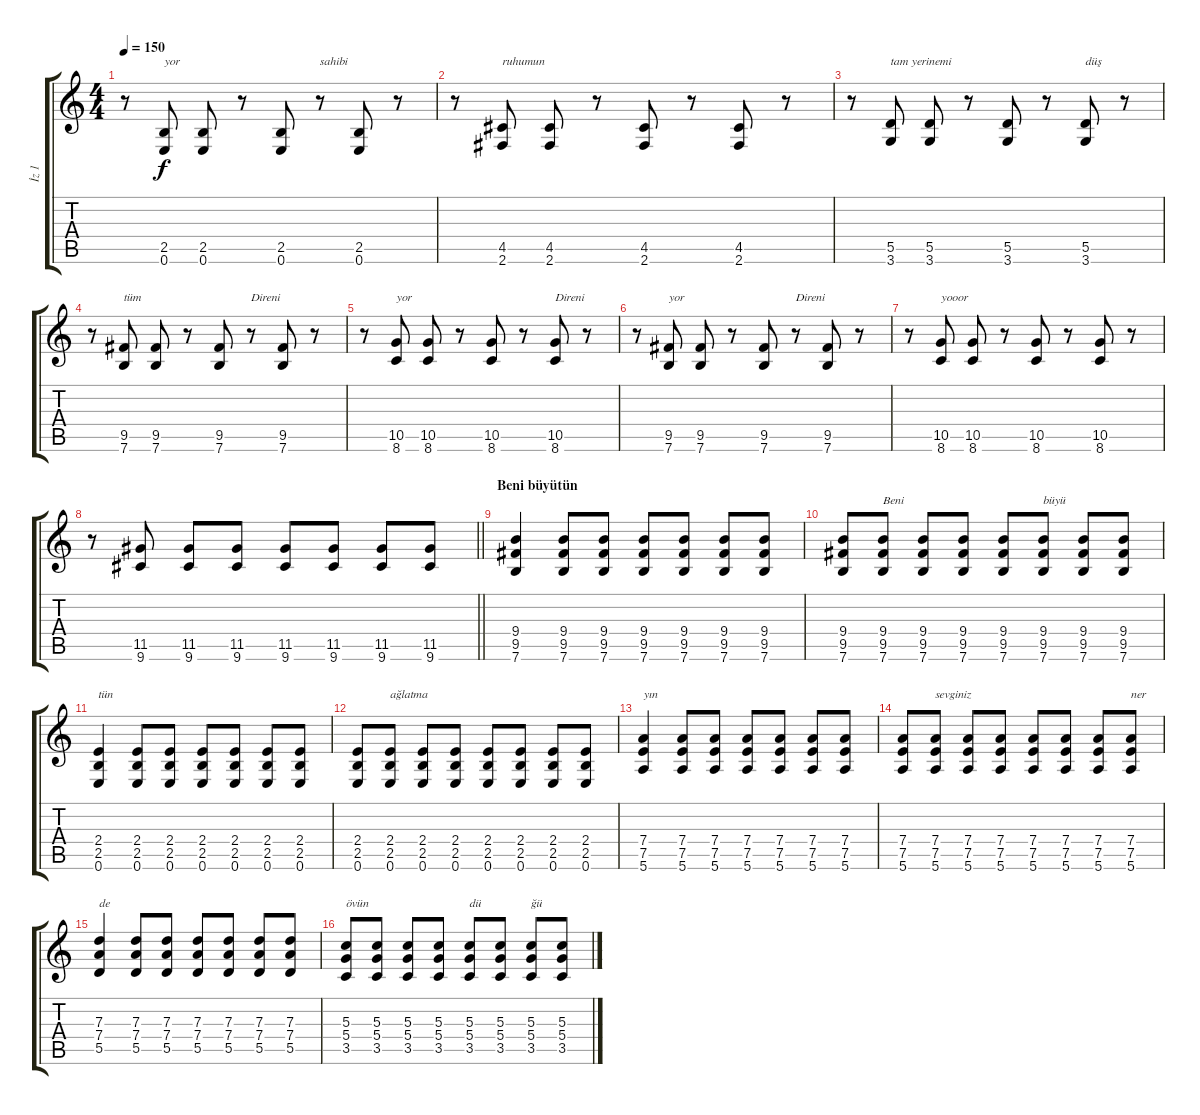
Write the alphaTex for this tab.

\track ("İz 1" "İz 1") {instrument overdrivenguitar}
\staff {score tabs}
\tuning (E4 B3 G3 D3 A2 E2) {hide}
\ts (4 4)
\tempo 150
\clef g2
\ks c
r.8{dy f} (2.5 0.6).8{txt "yor"} (2.5 0.6).8 r.8 (2.5 0.6).8 r.8{txt "sahibi"} (2.5 0.6).8 r.8 |
r.8 (4.5 2.6).8{txt "ruhumun"} (4.5 2.6).8 r.8 (4.5 2.6).8 r.8 (4.5 2.6).8 r.8 |
r.8 (5.5 3.6).8{txt "tam yerinemi"} (5.5 3.6).8 r.8 (5.5 3.6).8 r.8 (5.5 3.6).8{txt "düş"} r.8 |
r.8 (9.5 7.6).8{txt "tüm"} (9.5 7.6).8 r.8 (9.5 7.6).8 r.8{txt "Direni"} (9.5 7.6).8 r.8 |
r.8 (10.5 8.6).8{txt "yor"} (10.5 8.6).8 r.8 (10.5 8.6).8 r.8 (10.5 8.6).8{txt "Direni"} r.8 |
r.8 (9.5 7.6).8{txt "yor"} (9.5 7.6).8 r.8 (9.5 7.6).8 r.8{txt "Direni"} (9.5 7.6).8 r.8 |
r.8 (10.5 8.6).8{txt "yooor"} (10.5 8.6).8 r.8 (10.5 8.6).8 r.8 (10.5 8.6).8 r.8 |
\barLineRight lightlight
r.8 (11.5 9.6).8 (11.5 9.6).8 (11.5 9.6).8 (11.5 9.6).8 (11.5 9.6).8 (11.5 9.6).8 (11.5 9.6).8 |
\section ("" "Beni büyütün")
(9.4 9.5 7.6).4 (9.4 9.5 7.6).8 (9.4 9.5 7.6).8 (9.4 9.5 7.6).8 (9.4 9.5 7.6).8 (9.4 9.5 7.6).8 (9.4 9.5 7.6).8 |
(9.4 9.5 7.6).8 (9.4 9.5 7.6).8{txt "Beni"} (9.4 9.5 7.6).8 (9.4 9.5 7.6).8 (9.4 9.5 7.6).8 (9.4 9.5 7.6).8{txt "büyü"} (9.4 9.5 7.6).8 (9.4 9.5 7.6).8 |
(2.4 2.5 0.6).4{txt "tün"} (2.4 2.5 0.6).8 (2.4 2.5 0.6).8 (2.4 2.5 0.6).8 (2.4 2.5 0.6).8 (2.4 2.5 0.6).8 (2.4 2.5 0.6).8 |
(2.4 2.5 0.6).8 (2.4 2.5 0.6).8{txt "ağlatma"} (2.4 2.5 0.6).8 (2.4 2.5 0.6).8 (2.4 2.5 0.6).8 (2.4 2.5 0.6).8 (2.4 2.5 0.6).8 (2.4 2.5 0.6).8 |
(7.4 7.5 5.6).4{txt "yın"} (7.4 7.5 5.6).8 (7.4 7.5 5.6).8 (7.4 7.5 5.6).8 (7.4 7.5 5.6).8 (7.4 7.5 5.6).8 (7.4 7.5 5.6).8 |
(7.4 7.5 5.6).8 (7.4 7.5 5.6).8{txt "sevginiz"} (7.4 7.5 5.6).8 (7.4 7.5 5.6).8 (7.4 7.5 5.6).8 (7.4 7.5 5.6).8 (7.4 7.5 5.6).8 (7.4 7.5 5.6).8{txt "ner"} |
(7.3 7.4 5.5).4{txt "de"} (7.3 7.4 5.5).8 (7.3 7.4 5.5).8 (7.3 7.4 5.5).8 (7.3 7.4 5.5).8 (7.3 7.4 5.5).8 (7.3 7.4 5.5).8 |
(5.3 5.4 3.5).8{txt "övün"} (5.3 5.4 3.5).8 (5.3 5.4 3.5).8 (5.3 5.4 3.5).8 (5.3 5.4 3.5).8{txt "dü"} (5.3 5.4 3.5).8 (5.3 5.4 3.5).8{txt "ğü"} (5.3 5.4 3.5).8
